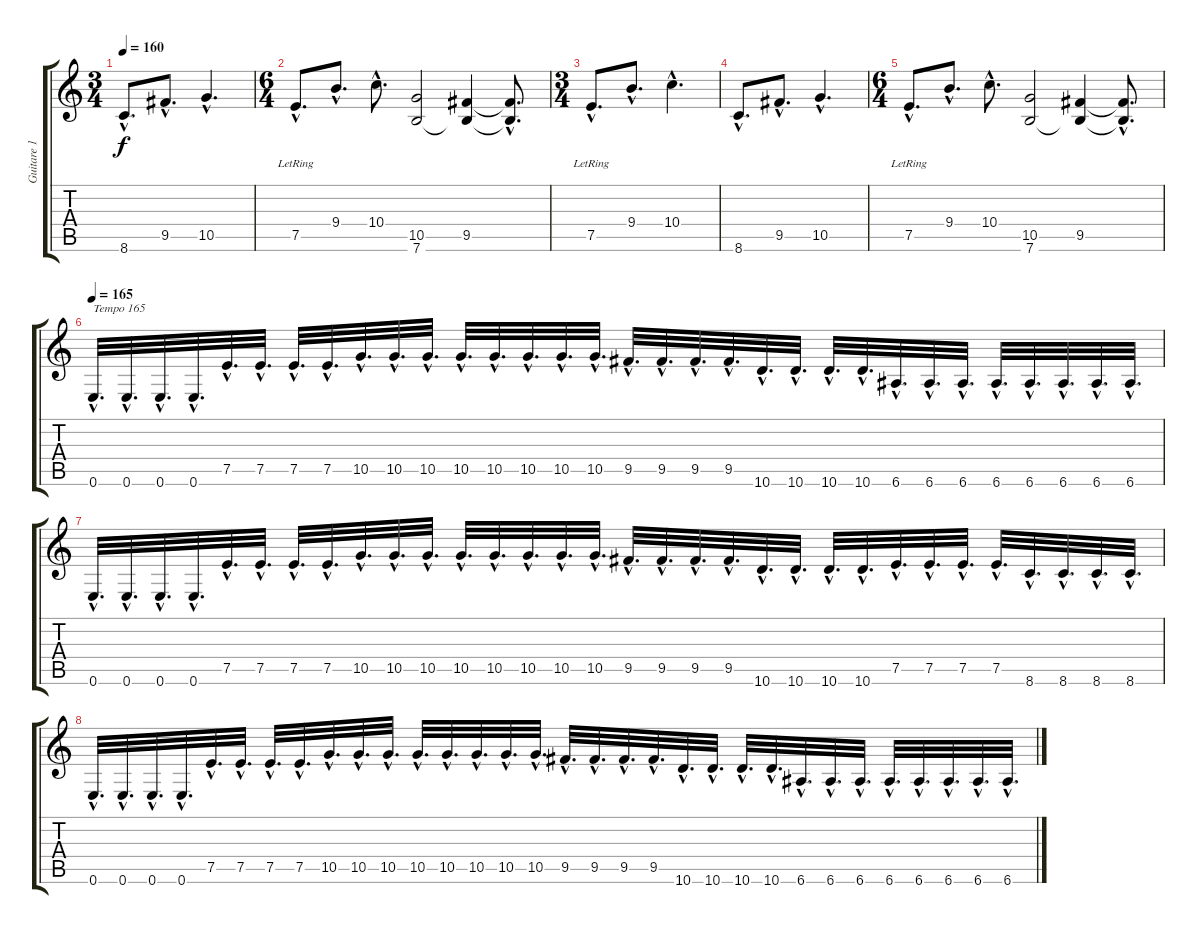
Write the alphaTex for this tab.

\track ("Guitare 1" "Guitare 1") {instrument distortionguitar}
\staff {score tabs}
\tuning (E4 B3 G3 D3 A2 E2) {hide}
\ts (3 4)
\tempo 160
\clef g2
\ks c
8.6{hac}.8{d dy f} 9.5{hac}.8{d} 10.5{hac}.4{d} |
\ts (6 4)
7.5{hac lr}.8{d} 9.4{hac}.8{d} 10.4{hac}.8{d} (10.5 7.6).2 (9.5 7.6{t}).4 (9.5{hac t} 7.6{hac t}).8{d} |
\ts (3 4)
7.5{hac lr}.8{d} 9.4{hac}.8{d} 10.4{hac}.4{d} |
8.6{hac}.8{d} 9.5{hac}.8{d} 10.5{hac}.4{d} |
\ts (6 4)
7.5{hac lr}.8{d} 9.4{hac}.8{d} 10.4{hac}.8{d} (10.5 7.6).2 (9.5 7.6{t}).4 (9.5{hac t} 7.6{hac t}).8{d} |
\tempo 165
0.6{hac}.32{d txt "Tempo 165"} 0.6{hac}.32{d} 0.6{hac}.32{d} 0.6{hac}.32{d} 7.5{hac}.32{d} 7.5{hac}.32{d} 7.5{hac}.32{d} 7.5{hac}.32{d} 10.5{hac}.32{d} 10.5{hac}.32{d} 10.5{hac}.32{d} 10.5{hac}.32{d} 10.5{hac}.32{d} 10.5{hac}.32{d} 10.5{hac}.32{d} 10.5{hac}.32{d} 9.5{hac}.32{d} 9.5{hac}.32{d} 9.5{hac}.32{d} 9.5{hac}.32{d} 10.6{hac}.32{d} 10.6{hac}.32{d} 10.6{hac}.32{d} 10.6{hac}.32{d} 6.6{hac}.32{d} 6.6{hac}.32{d} 6.6{hac}.32{d} 6.6{hac}.32{d} 6.6{hac}.32{d} 6.6{hac}.32{d} 6.6{hac}.32{d} 6.6{hac}.32{d} |
0.6{hac}.32{d} 0.6{hac}.32{d} 0.6{hac}.32{d} 0.6{hac}.32{d} 7.5{hac}.32{d} 7.5{hac}.32{d} 7.5{hac}.32{d} 7.5{hac}.32{d} 10.5{hac}.32{d} 10.5{hac}.32{d} 10.5{hac}.32{d} 10.5{hac}.32{d} 10.5{hac}.32{d} 10.5{hac}.32{d} 10.5{hac}.32{d} 10.5{hac}.32{d} 9.5{hac}.32{d} 9.5{hac}.32{d} 9.5{hac}.32{d} 9.5{hac}.32{d} 10.6{hac}.32{d} 10.6{hac}.32{d} 10.6{hac}.32{d} 10.6{hac}.32{d} 7.5{hac}.32{d} 7.5{hac}.32{d} 7.5{hac}.32{d} 7.5{hac}.32{d} 8.6{hac}.32{d} 8.6{hac}.32{d} 8.6{hac}.32{d} 8.6{hac}.32{d} |
0.6{hac}.32{d} 0.6{hac}.32{d} 0.6{hac}.32{d} 0.6{hac}.32{d} 7.5{hac}.32{d} 7.5{hac}.32{d} 7.5{hac}.32{d} 7.5{hac}.32{d} 10.5{hac}.32{d} 10.5{hac}.32{d} 10.5{hac}.32{d} 10.5{hac}.32{d} 10.5{hac}.32{d} 10.5{hac}.32{d} 10.5{hac}.32{d} 10.5{hac}.32{d} 9.5{hac}.32{d} 9.5{hac}.32{d} 9.5{hac}.32{d} 9.5{hac}.32{d} 10.6{hac}.32{d} 10.6{hac}.32{d} 10.6{hac}.32{d} 10.6{hac}.32{d} 6.6{hac}.32{d} 6.6{hac}.32{d} 6.6{hac}.32{d} 6.6{hac}.32{d} 6.6{hac}.32{d} 6.6{hac}.32{d} 6.6{hac}.32{d} 6.6{hac}.32{d}
